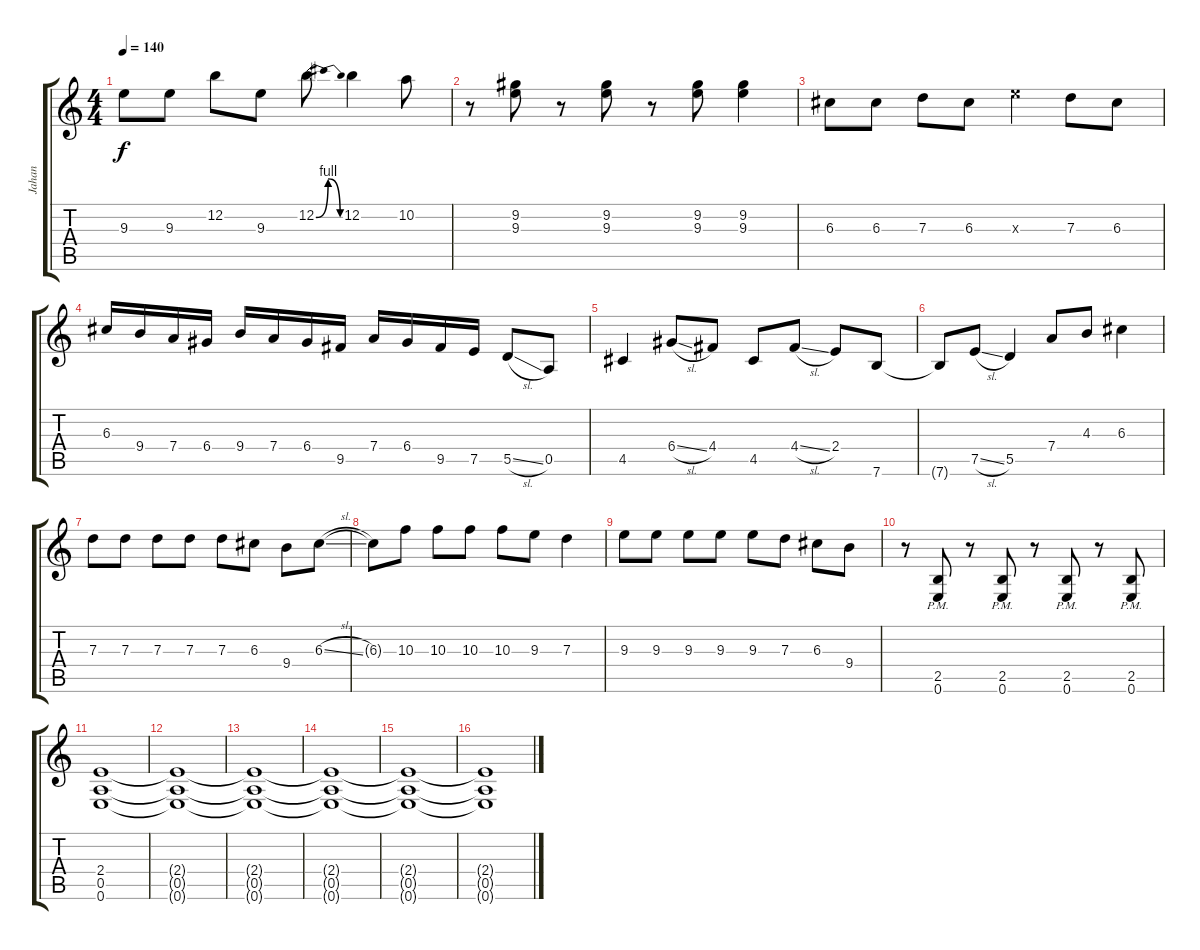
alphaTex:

\track ("Jahan" "Jahan") {instrument overdrivenguitar}
\staff {score tabs}
\tuning (E4 B3 G3 D3 A2 E2) {hide}
\ts (4 4)
\tempo 140
\clef g2
\ks c
9.3.8{dy f} 9.3.8 12.2.8 9.3.8 12.2{be (bendrelease 0 0 15 4 45 4 60 0)}.8 12.2.4 10.2.8 |
r.8 (9.2 9.3).8 r.8 (9.2 9.3).8 r.8 (9.2 9.3).8 (9.2 9.3).4 |
6.3.8 6.3.8 7.3.8 6.3.8 9.3{x}.4 7.3.8 6.3.8 |
6.3.16 9.4.16 7.4.16 6.4.16 9.4.16 7.4.16 6.4.16 9.5.16 7.4.16 6.4.16 9.5.16 7.5.16 5.5{sl}.8 0.5.8 |
4.5.4 6.4{sl}.8 4.4.8 4.5.8 4.4{sl}.8 2.4.8 7.6.8 |
7.6{t}.8 7.5{sl}.8 5.5.4 7.4.8 4.3.8 6.3.4 |
7.3.8 7.3.8 7.3.8 7.3.8 7.3.8 6.3.8 9.4.8 6.3{sl}.8 |
6.3{t}.8 10.3.8 10.3.8 10.3.8 10.3.8 9.3.8 7.3.4 |
9.3.8 9.3.8 9.3.8 9.3.8 9.3.8 7.3.8 6.3.8 9.4.8 |
r.8 (2.5{pm} 0.6{pm}).8 r.8 (2.5{pm} 0.6{pm}).8 r.8 (2.5{pm} 0.6{pm}).8 r.8 (2.5{pm} 0.6{pm}).8 |
(2.4 0.5 0.6).1 |
(2.4{t} 0.5{t} 0.6{t}).1 |
(2.4{t} 0.5{t} 0.6{t}).1 |
(2.4{t} 0.5{t} 0.6{t}).1 |
(2.4{t} 0.5{t} 0.6{t}).1 |
(2.4{t} 0.5{t} 0.6{t}).1
